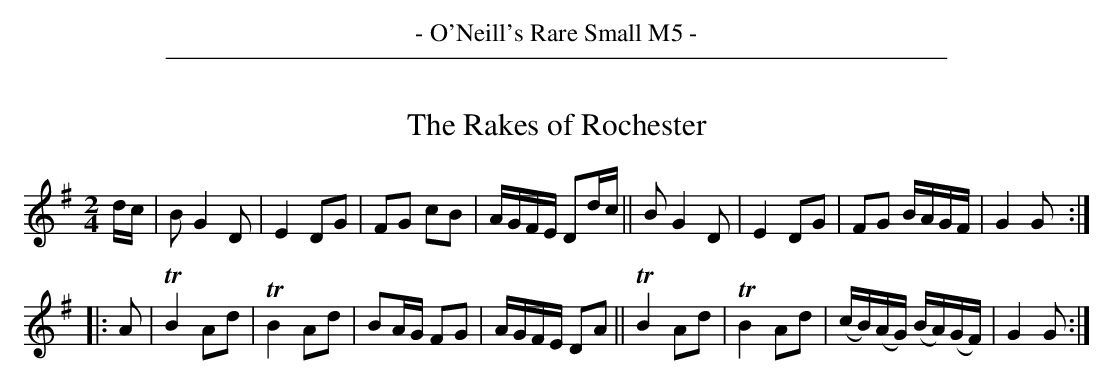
X:1
T: The Rakes of Rochester
M: 2/4
L: 1/16
K: G
dc |\
B2 G4 D2 | E4 D2G2 | F2G2 c2B2 | AGFE D2dc ||\
B2 G4 D2 | E4 D2G2 | F2G2 BAGF | G4 G2 ::
A2 |\
TB4 A2d2 | TB4 A2d2 | B2AG F2G2 | AGFE D2A2 ||\
TB4 A2d2 | TB4 A2d2 | (cB)(AG) (BA)(GF) | G4 G2 :|
